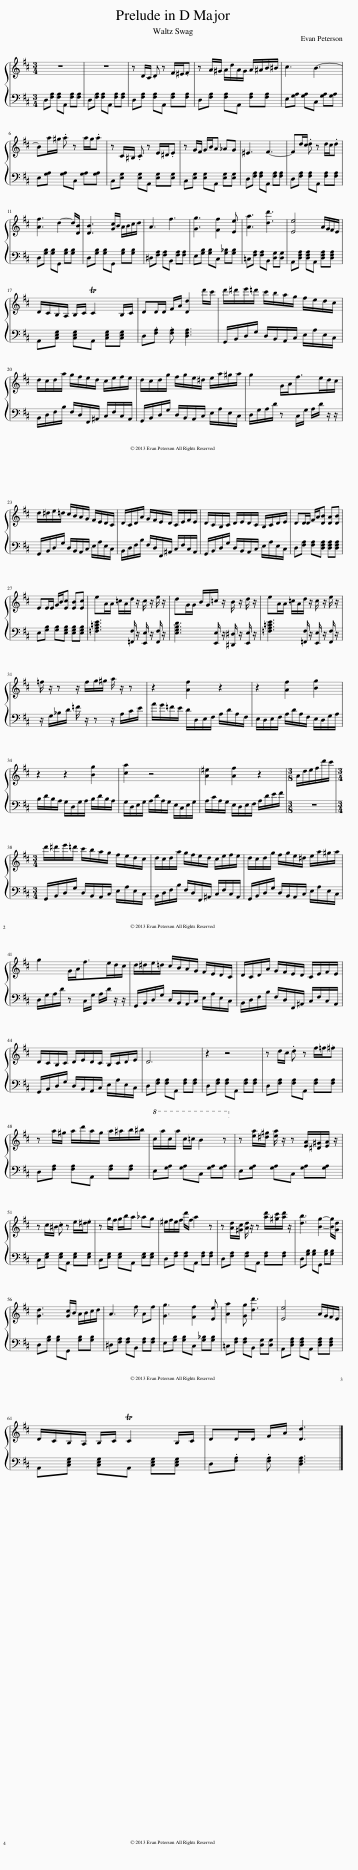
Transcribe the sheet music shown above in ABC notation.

X:1
%%score { 1 | 2 }
L:1/8
M:3/4
I:linebreak $
K:D
V:1 treble
V:2 bass
V:1
 z6 | z6 | z D/C/ .D z F/^E/.F | z A/^G/ A/d/A/G/ A/^A/B/^B/ | c3 B3- |$ %5
 Ba/^g/ .a z a/g/.a | z C/^B,/ .C z E/^D/.E | z G/F/ G/B/A _AG | ^E3 F3- | Fd/c/ .d z d/c/.d |$ %10
 [Af]3 d2- d/[DB]/ | [DB]3 [Gc]/B/ A/B/c/d/ | A3 f3 | [Gg]3 [Ff]2 [Ee] | [Aa]3 [dd']3 | %15
 [Ee]4 A/G/F/E/ |$ D/C/B,/A,/ B,/C/ TC2 B,/C/ | DD/D/ F/A/ [Dd]2 d'/c'/ | d'/^d'/e'/=d'/ c'/b/a/g/ f/e/d/c/ |$ d/c/d/a/ g/f/e/d/ c/e/f/e/ | %20
 d/c/d/g/ f/g/e/^d/ e/a/^g/a/ | g2 G/A<fe/d/c/ |$ d/^d/e/=d/ c/B/A/G/ F/E/D/C/ | D/C/D/A/ G/F/E/D/ C/E/F/E/ | D/C/B,/C/ D/E/D/C/ B,/C/D/E/ | %25
 DD/D/ F/A/[DB] [DA][DB] |$ EE/E/ G/B/[Ec] [EB][Ec] | eA/A/ =c/A/d/ z/ c/ z/ e/ z/ | dG/G/ B/G/=c/ z/ B/ z/ d/ z/ | eA/A/ =c/A/d/ z/ c/ z/ e/ z/ |$ %30
 =f/ z/ z z/ f/g/^g/ a/ z/ z | z2 [Af]2 z2 | z2 [Af]2 [Bg]2 |$ z2 z2 [Bg]2 | [ca]2 z4 | %35
 [A^e]2 [Af]2 z2 |[M:3/8] A/d/e/f/d'/c'/ |$[M:3/4] d'/^d'/e'/=d'/ c'/b/a/g/ f/e/d/c/ | d/c/d/a/ g/f/e/d/ c/e/f/e/ | d/c/d/g/ f/g/e/^d/ e/a/^g/a/ |$ %40
 g2 G/A<fe/d/c/ | d/^d/e/=d/ c/B/A/G/ F/E/D/C/ | D/C/D/A/ G/F/E/D/ C/E/F/E/ |$ D/C/B,/C/ D/E/D/C/ B,/C/D/E/ | D6 | %45
 z2 z4 | z d/c/ .d z f/=f/.^f |$ z a/^g/ a/d'/a/g/ a/^a/b/^b/ |!8va(! c'/a'/c'/a'/ c'/=c'/ b2 z!8va)! | z [ea]/[^d^g]/ [ea]/ z/ z [EA]/[^D^G]/[EA]/ z/ |$ %50
 z c/^B/ .c z e/^d/.e | z g/f/ g/b/a _ag | ^e/f/e/f/ d'/f/ a2 z | z [Ad]/[^Gc]/ [Ad]/ z/ z [ad']/[^gc']/[ad']/ z/ | [db]3 [Bg]2- [Bg]/[Gd]/ |$ %55
 [Gd]3 [Gc]/B/ A/B/c/d/ | A3 f Af | [Gg]3 [Ff]2 [Ee] | [Aa]2 [Gg] [dd']3 | [Ee]4 A/G/F/E/ |$ %60
 D/C/B,/A,/ B,/C/ TC2 B,/C/ | DD/D/ F/A/ [Dd]3 |] %62
V:2
 D,[F,A,] [F,A,]A,, [F,A,][F,A,] | D,[F,A,] [F,A,]A,, [F,A,][F,A,] | D,[F,A,] [F,A,]A,, [F,A,][F,A,] | D,[F,A,] [F,A,]A,, [F,A,][F,A,] | E,[G,A,] [G,A,]C, [G,A,][G,A,] |$ %5
 E,[G,A,] [G,A,]C, [G,A,][G,A,] | C,[E,G,] [E,G,]A,, [E,G,][E,G,] | C,[E,G,] [E,G,]A,, [E,G,][E,G,] | D,[F,A,] [F,A,]A,, [F,A,][F,A,] | D,[F,A,] [F,A,]A,, [F,A,][F,A,] |$ %10
 D,[G,B,] [G,B,]G,, [G,B,][G,B,] | D,[G,B,] [G,B,]G,, [G,B,][G,B,] | ^D,[F,A,] [F,A,]B,, [F,A,][F,A,] | E,[G,B,] [G,B,]C, [G,_B,][G,B,] | =C,[F,A,] [F,A,]B,, [D,G,][D,G,] | %15
 A,,[D,F,A,] [D,F,A,]A,, [D,F,A,][D,F,A,] |$ A,,[C,E,G,] [C,E,G,]A,, [C,E,G,][C,E,G,] | D,.[F,A,] .[F,A,] [D,F,A,]3 | G,,/B,,/D,/G,/ D,/B,,/A,,/C,/ E,/A,/E,/C,/ |$ B,,/D,/F,/B,/ F,/D,/F,,/^A,,/ C,/F,/C,/A,,/ | %20
 G,,/B,,/D,/G,/ D,/B,,/A,,/C,/ E,/A,/E,/C,/ | D,/G,/A,/D/ z C,/G,/ A,/D/ z/ z/ |$ G,,/B,,/D,/G,/ D,/B,,/A,,/C,/ E,/A,/E,/C,/ | B,,/D,/F,/B,/ F,/D,/F,,/^A,,/ C,/F,/C,/A,,/ | G,,/B,,/D,/G,/ D,/B,,/A,,/C,/ E,/A,/E,/C,/ | %25
 D,[F,A,] [F,A,][D,F,A,] [D,F,A,][D,F,A,] |$ E,[G,B,] [G,B,][E,G,B,] [E,G,B,][E,G,B,] | [=F,A,=CE]3 [=F,,F,]/ z/ [E,,E,]/ z/ [F,,F,]/ z/ | [E,G,B,D]3 [E,,E,]/ z/ [^D,,^D,]/ z/ [E,,E,]/ z/ | [=F,A,=CE]3 [=F,,F,]/ z/ [E,,E,]/ z/ [F,,F,]/ z/ |$ %30
 z/ G,/_B,/D/ =F/ z/ z z/ A,/C/E/ | A/G/=F/E/ D/D,/E,/F,/ A,/D/A,/F,/ | E,/D,/E,/F,/ A,/D/A,/F,/ E,/D,/G,/A,/ |$ B,/D/B,/A,/ G,/D,/G,/A,/ B,/D/B,/A,/ | G,/D,/E,/G,/ A,/D/A,/G,/ E,/C,/E,/G,/ | %35
 A,/C/A,/G,/ E,/D,/E,/F,/ A,/D/E/F/ |[M:3/8] z3 |$[M:3/4] G,,/B,,/D,/G,/ D,/B,,/A,,/C,/ E,/A,/E,/C,/ | B,,/D,/F,/B,/ F,/D,/F,,/^A,,/ C,/F,/C,/A,,/ | G,,/B,,/D,/G,/ D,/B,,/A,,/C,/ E,/A,/E,/C,/ |$ %40
 D,/G,/A,/D/ z C,/G,/ A,/D/ z/ z/ | G,,/B,,/D,/G,/ D,/B,,/A,,/C,/ E,/A,/E,/C,/ | B,,/D,/F,/B,/ F,/D,/F,,/^A,,/ C,/F,/C,/A,,/ |$ G,,/B,,/D,/G,/ D,/B,,/A,,/C,/ E,/A,/E,/C,/ | D,[F,A,] [F,A,]A,, [F,A,][F,A,] | %45
 D,[F,A,] [F,A,]A,, [F,A,][F,A,] | D,[F,A,] [F,A,]A,, [F,A,][F,A,] |$ D,[F,A,] [F,A,]A,, [F,A,][F,A,] | E,[G,A,] [G,A,]C, [G,A,][G,A,] | E,[G,A,] [G,A,]C, [G,A,][G,A,] |$ %50
 C,[E,G,] [E,G,]A,, [E,G,][E,G,] | C,[E,G,] [E,G,]A,, [E,G,][E,G,] | D,[F,A,] [F,A,]A,, [F,A,][F,A,] | D,[F,A,] [F,A,]A,, [F,A,][F,A,] | D,[G,B,] [G,B,]G,, [G,B,][G,B,] |$ %55
 D,[G,B,] [G,B,]G,, [G,B,][G,B,] | ^D,[F,A,] [F,A,]B,, [F,A,][F,A,] | E,[G,B,] [G,B,]C, [G,_B,][G,B,] | =C,[F,A,] [F,A,]B,, [D,G,][D,G,] | A,,[D,F,A,] [D,F,A,]A,, [D,F,A,][D,F,A,] |$ %60
 A,,[C,E,G,] [C,E,G,]A,, [C,E,G,][C,E,G,] | D,.[F,A,] .[F,A,] [D,F,A,]3 |] %62
